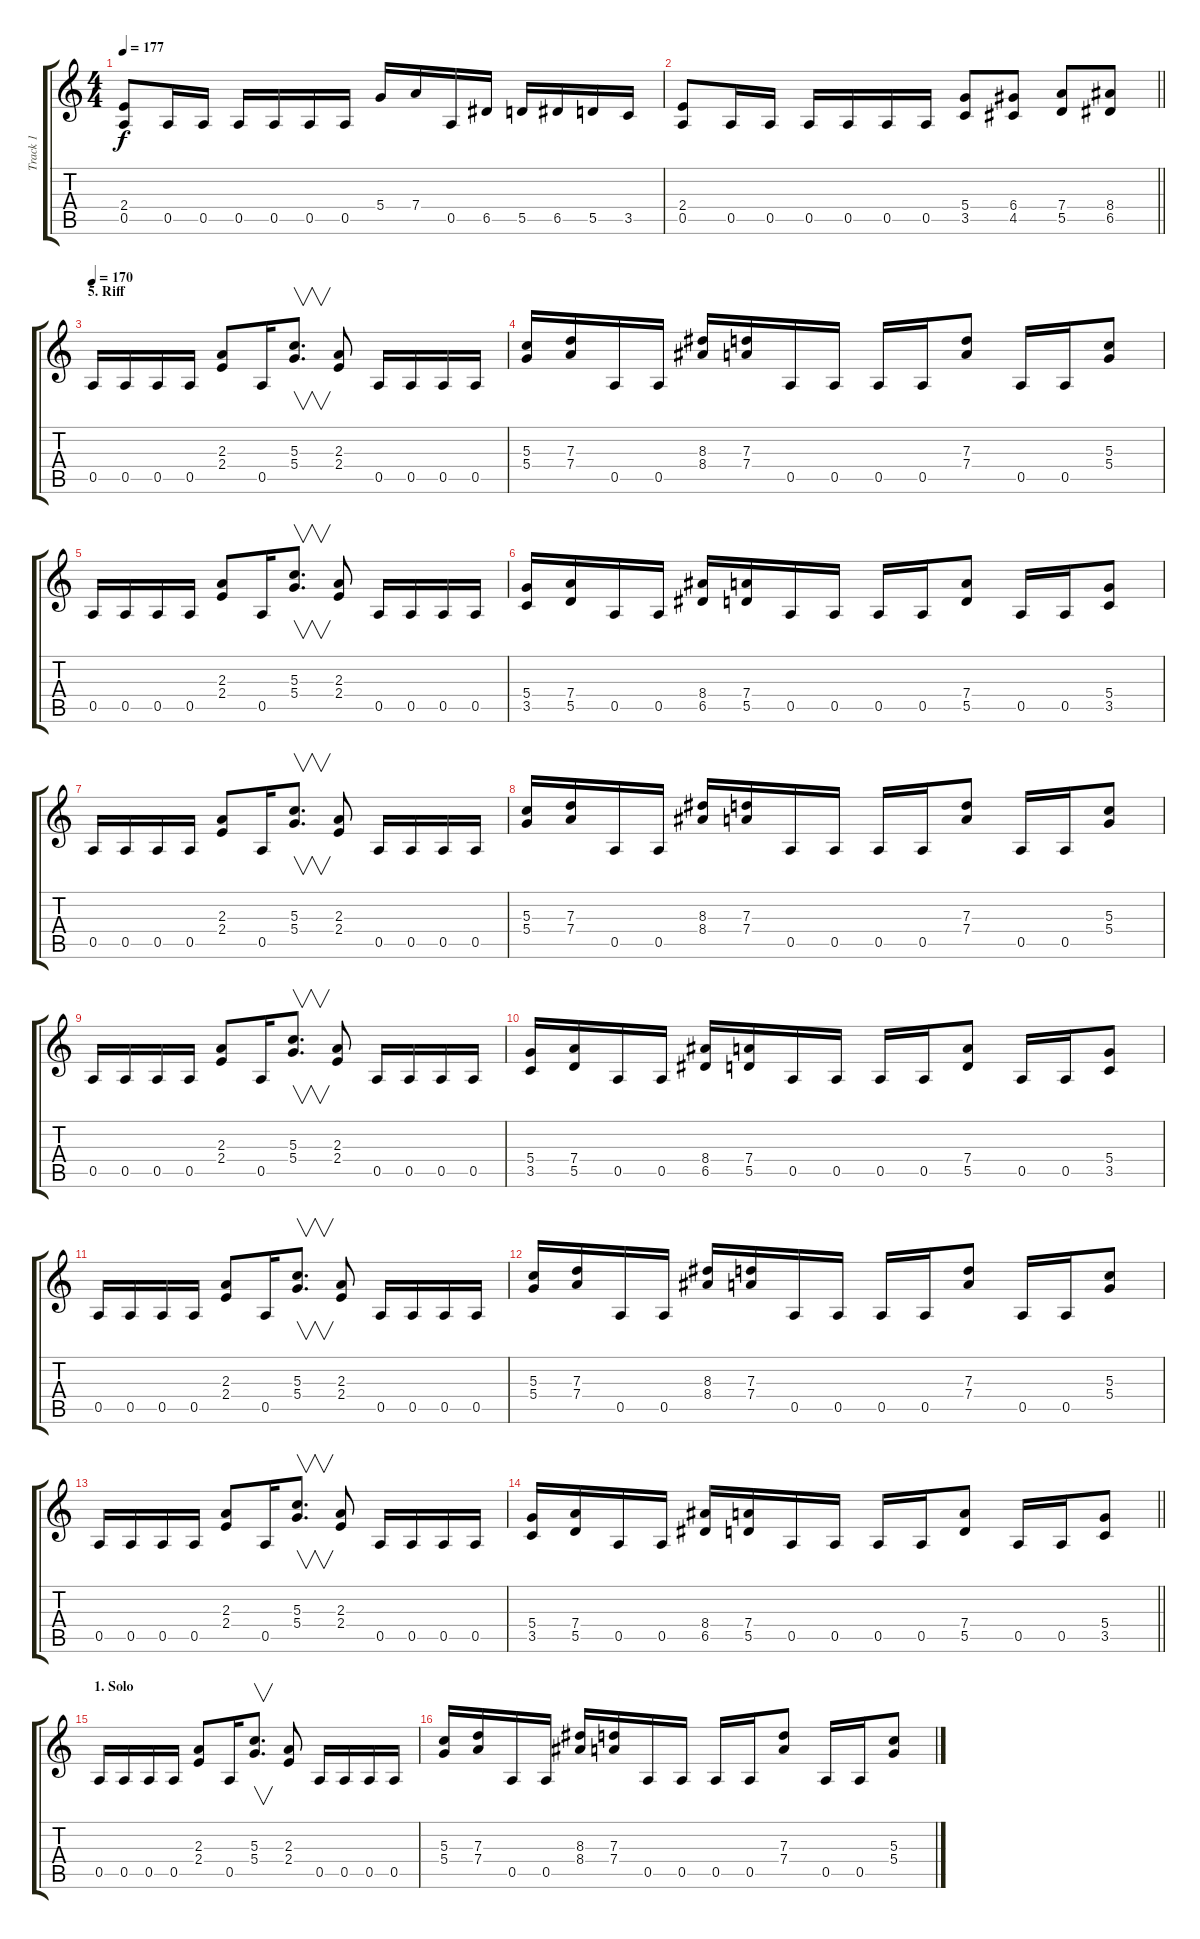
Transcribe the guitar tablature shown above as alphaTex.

\track ("Track 1" "Track 1") {instrument distortionguitar}
\staff {score tabs}
\tuning (E4 B3 G3 D3 A2 E2) {hide}
\ts (4 4)
\tempo 177
\clef g2
\ks c
(2.4 0.5).8{dy f} 0.5.16 0.5.16 0.5.16 0.5.16 0.5.16 0.5.16 5.4.16 7.4.16 0.5.16 6.5.16 5.5.16 6.5.16 5.5.16 3.5.16 |
\barLineRight lightlight
(2.4 0.5).8 0.5.16 0.5.16 0.5.16 0.5.16 0.5.16 0.5.16 (5.4 3.5).8 (6.4 4.5).8 (7.4 5.5).8 (8.4 6.5).8 |
\section ("" "5. Riff")
\tempo 170
0.5.16 0.5.16 0.5.16 0.5.16 (2.3 2.4).8 0.5.16 (5.3 5.4).8{v d} (2.3 2.4).8 0.5.16 0.5.16 0.5.16 0.5.16 |
(5.3 5.4).16 (7.3 7.4).16 0.5.16 0.5.16 (8.3 8.4).16 (7.3 7.4).16 0.5.16 0.5.16 0.5.16 0.5.16 (7.3 7.4).8 0.5.16 0.5.16 (5.3 5.4).8 |
0.5.16 0.5.16 0.5.16 0.5.16 (2.3 2.4).8 0.5.16 (5.3 5.4).8{v d} (2.3 2.4).8 0.5.16 0.5.16 0.5.16 0.5.16 |
(5.4 3.5).16 (7.4 5.5).16 0.5.16 0.5.16 (8.4 6.5).16 (7.4 5.5).16 0.5.16 0.5.16 0.5.16 0.5.16 (7.4 5.5).8 0.5.16 0.5.16 (5.4 3.5).8 |
0.5.16 0.5.16 0.5.16 0.5.16 (2.3 2.4).8 0.5.16 (5.3 5.4).8{v d} (2.3 2.4).8 0.5.16 0.5.16 0.5.16 0.5.16 |
(5.3 5.4).16 (7.3 7.4).16 0.5.16 0.5.16 (8.3 8.4).16 (7.3 7.4).16 0.5.16 0.5.16 0.5.16 0.5.16 (7.3 7.4).8 0.5.16 0.5.16 (5.3 5.4).8 |
0.5.16 0.5.16 0.5.16 0.5.16 (2.3 2.4).8 0.5.16 (5.3 5.4).8{v d} (2.3 2.4).8 0.5.16 0.5.16 0.5.16 0.5.16 |
(5.4 3.5).16 (7.4 5.5).16 0.5.16 0.5.16 (8.4 6.5).16 (7.4 5.5).16 0.5.16 0.5.16 0.5.16 0.5.16 (7.4 5.5).8 0.5.16 0.5.16 (5.4 3.5).8 |
0.5.16 0.5.16 0.5.16 0.5.16 (2.3 2.4).8 0.5.16 (5.3 5.4).8{v d} (2.3 2.4).8 0.5.16 0.5.16 0.5.16 0.5.16 |
(5.3 5.4).16 (7.3 7.4).16 0.5.16 0.5.16 (8.3 8.4).16 (7.3 7.4).16 0.5.16 0.5.16 0.5.16 0.5.16 (7.3 7.4).8 0.5.16 0.5.16 (5.3 5.4).8 |
0.5.16 0.5.16 0.5.16 0.5.16 (2.3 2.4).8 0.5.16 (5.3 5.4).8{v d} (2.3 2.4).8 0.5.16 0.5.16 0.5.16 0.5.16 |
\barLineRight lightlight
(5.4 3.5).16 (7.4 5.5).16 0.5.16 0.5.16 (8.4 6.5).16 (7.4 5.5).16 0.5.16 0.5.16 0.5.16 0.5.16 (7.4 5.5).8 0.5.16 0.5.16 (5.4 3.5).8 |
\section ("" "1. Solo")
0.5.16 0.5.16 0.5.16 0.5.16 (2.3 2.4).8 0.5.16 (5.3 5.4).8{v d} (2.3 2.4).8 0.5.16 0.5.16 0.5.16 0.5.16 |
(5.3 5.4).16 (7.3 7.4).16 0.5.16 0.5.16 (8.3 8.4).16 (7.3 7.4).16 0.5.16 0.5.16 0.5.16 0.5.16 (7.3 7.4).8 0.5.16 0.5.16 (5.3 5.4).8
